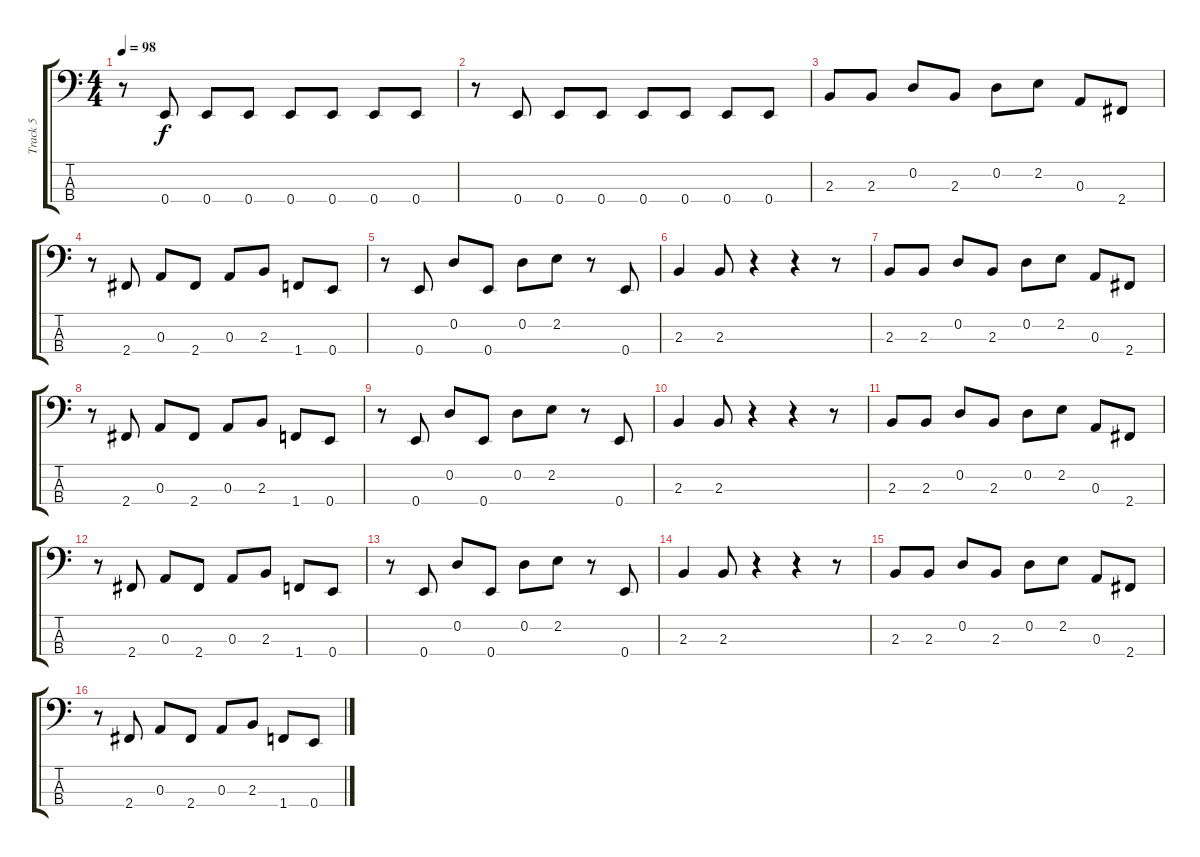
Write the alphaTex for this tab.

\track ("Track 5" "Track 5") {instrument electricbassfinger}
\staff {score tabs}
\tuning (G2 D2 A1 E1) {hide}
\ts (4 4)
\tempo 98
\clef f4
\ks c
r.8{dy f} 0.4.8 0.4.8 0.4.8 0.4.8 0.4.8 0.4.8 0.4.8 |
r.8 0.4.8 0.4.8 0.4.8 0.4.8 0.4.8 0.4.8 0.4.8 |
2.3.8 2.3.8 0.2.8 2.3.8 0.2.8 2.2.8 0.3.8 2.4.8 |
r.8 2.4.8 0.3.8 2.4.8 0.3.8 2.3.8 1.4.8 0.4.8 |
r.8 0.4.8 0.2.8 0.4.8 0.2.8 2.2.8 r.8 0.4.8 |
2.3.4 2.3.8 r.4 r.4 r.8 |
2.3.8 2.3.8 0.2.8 2.3.8 0.2.8 2.2.8 0.3.8 2.4.8 |
r.8 2.4.8 0.3.8 2.4.8 0.3.8 2.3.8 1.4.8 0.4.8 |
r.8 0.4.8 0.2.8 0.4.8 0.2.8 2.2.8 r.8 0.4.8 |
2.3.4 2.3.8 r.4 r.4 r.8 |
2.3.8 2.3.8 0.2.8 2.3.8 0.2.8 2.2.8 0.3.8 2.4.8 |
r.8 2.4.8 0.3.8 2.4.8 0.3.8 2.3.8 1.4.8 0.4.8 |
r.8 0.4.8 0.2.8 0.4.8 0.2.8 2.2.8 r.8 0.4.8 |
2.3.4 2.3.8 r.4 r.4 r.8 |
2.3.8 2.3.8 0.2.8 2.3.8 0.2.8 2.2.8 0.3.8 2.4.8 |
r.8 2.4.8 0.3.8 2.4.8 0.3.8 2.3.8 1.4.8 0.4.8
